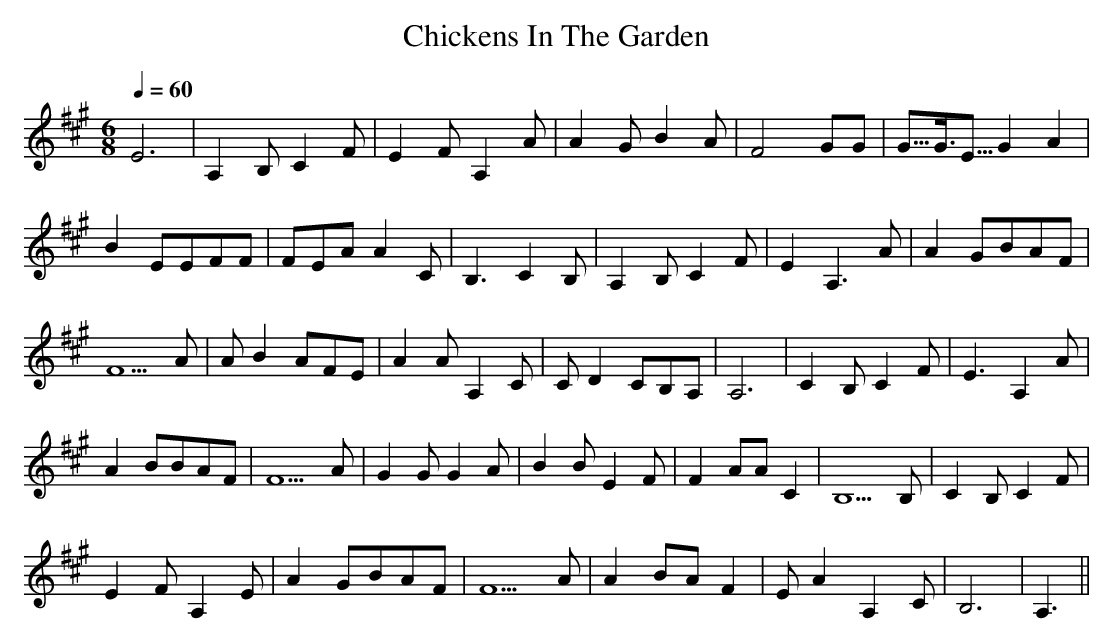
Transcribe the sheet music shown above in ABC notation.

X:1
T:Chickens In The Garden
M:6/8
Q:1/4=60
K:A
E6|A,2B,C2F|E2FA,2A|A2GB2A|F4GG|G5/8G3/4E5/8G2A2|
B2EEFF|FEAA2C|B,3C2B,|A,2B,C2F|E2A,3A|A2GBAF|
F5A|AB2AFE|A2AA,2C|CD2CB,A,|A,6|C2B,C2F|E3A,2A|
A2BBAF|F5A|G2GG2A|B2BE2F|F2AAC2|B,5B,|C2B,C2F|
E2FA,2E|A2GBAF|F5A|A2BAF2|EA2A,2C|B,6|A,3||
